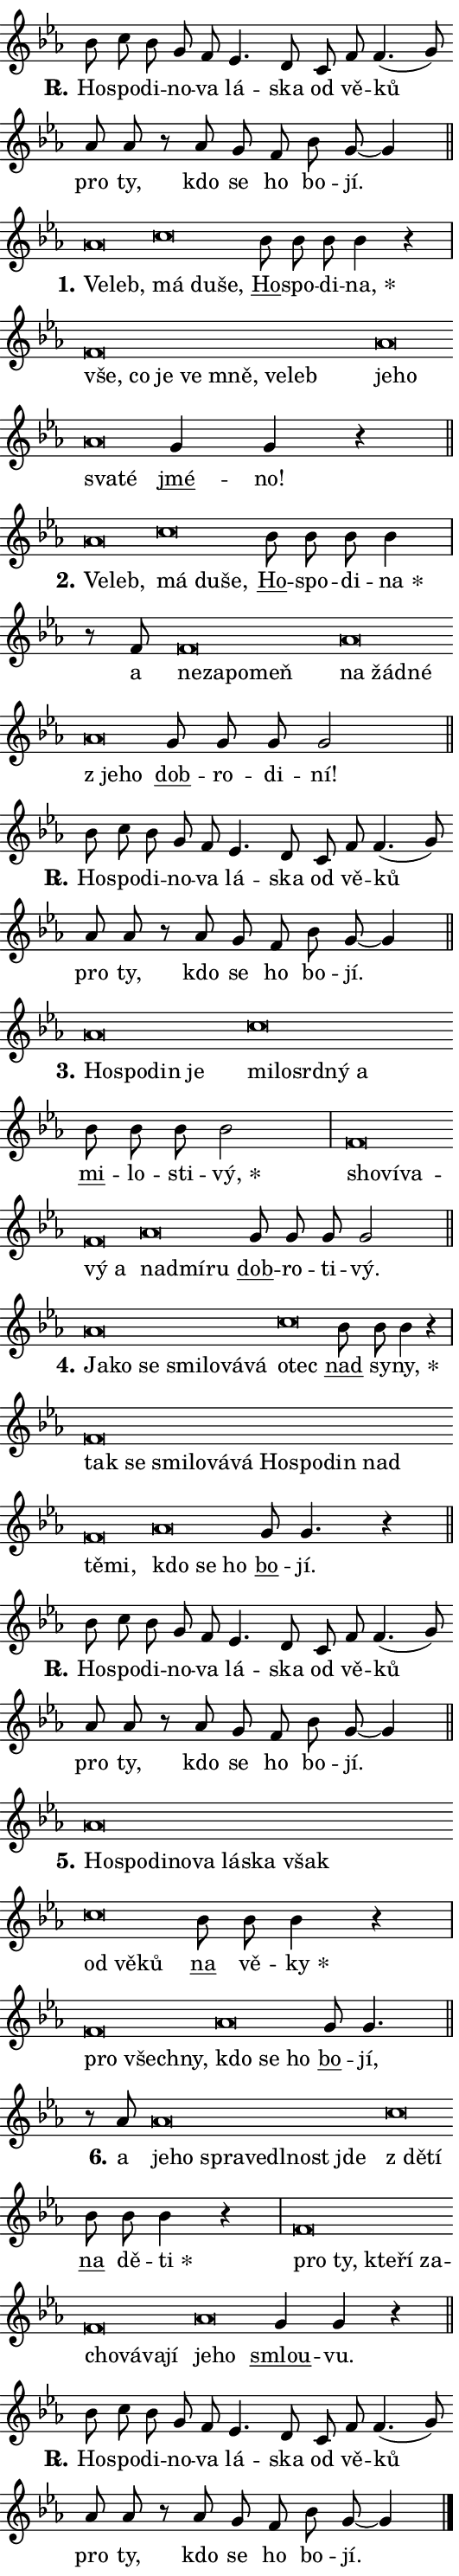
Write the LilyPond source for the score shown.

\version "2.24.0"
\header { tagline = "" }
\paper {
  indent = 0\cm
  top-margin = 0\cm
  right-margin = 0.13\cm % to fit lyric hyphens
  bottom-margin = 0\cm
  left-margin = 0\cm
  paper-width = 9\cm
  page-breaking = #ly:one-page-breaking
  system-system-spacing.basic-distance = #11
  score-system-spacing.basic-distance = #11
  ragged-last = ##f
}


%% Author: Thomas Morley
%% https://lists.gnu.org/archive/html/lilypond-user/2020-05/msg00002.html
#(define (line-position grob)
"Returns position of @var[grob} in current system:
   @code{'start}, if at first time-step
   @code{'end}, if at last time-step
   @code{'middle} otherwise
"
  (let* ((col (ly:item-get-column grob))
         (ln (ly:grob-object col 'left-neighbor))
         (rn (ly:grob-object col 'right-neighbor))
         (col-to-check-left (if (ly:grob? ln) ln col))
         (col-to-check-right (if (ly:grob? rn) rn col))
         (break-dir-left
           (and
             (ly:grob-property col-to-check-left 'non-musical #f)
             (ly:item-break-dir col-to-check-left)))
         (break-dir-right
           (and
             (ly:grob-property col-to-check-right 'non-musical #f)
             (ly:item-break-dir col-to-check-right))))
        (cond ((eqv? 1 break-dir-left) 'start)
              ((eqv? -1 break-dir-right) 'end)
              (else 'middle))))

#(define (tranparent-at-line-position vctor)
  (lambda (grob)
  "Relying on @code{line-position} select the relevant enry from @var{vctor}.
Used to determine transparency,"
    (case (line-position grob)
      ((end) (not (vector-ref vctor 0)))
      ((middle) (not (vector-ref vctor 1)))
      ((start) (not (vector-ref vctor 2))))))

noteHeadBreakVisibility =
#(define-music-function (break-visibility)(vector?)
"Makes @code{NoteHead}s transparent relying on @var{break-visibility}"
#{
  \override NoteHead.transparent =
    #(tranparent-at-line-position break-visibility)
#})

#(define delete-ledgers-for-transparent-note-heads
  (lambda (grob)
    "Reads whether a @code{NoteHead} is transparent.
If so this @code{NoteHead} is removed from @code{'note-heads} from
@var{grob}, which is supposed to be @code{LedgerLineSpanner}.
As a result ledgers are not printed for this @code{NoteHead}"
    (let* ((nhds-array (ly:grob-object grob 'note-heads))
           (nhds-list
             (if (ly:grob-array? nhds-array)
                 (ly:grob-array->list nhds-array)
                 '()))
           ;; Relies on the transparent-property being done before
           ;; Staff.LedgerLineSpanner.after-line-breaking is executed.
           ;; This is fragile ...
           (to-keep
             (remove
               (lambda (nhd)
                 (ly:grob-property nhd 'transparent #f))
               nhds-list)))
      ;; TODO find a better method to iterate over grob-arrays, similiar
      ;; to filter/remove etc for lists
      ;; For now rebuilt from scratch
      (set! (ly:grob-object grob 'note-heads)  '())
      (for-each
        (lambda (nhd)
          (ly:pointer-group-interface::add-grob grob 'note-heads nhd))
        to-keep))))

squashNotes = {
  \override NoteHead.X-extent = #'(-0.2 . 0.2)
  \override NoteHead.Y-extent = #'(-0.75 . 0)
  \override NoteHead.stencil =
    #(lambda (grob)
       (let ((pos (ly:grob-property grob 'staff-position)))
         (begin
           (if (< pos -7) (display "ERROR: Lower brevis then expected\n") (display ""))
           (if (<= pos -6) ly:text-interface::print ly:note-head::print))))
}
unSquashNotes = {
  \revert NoteHead.X-extent
  \revert NoteHead.Y-extent
  \revert NoteHead.stencil
}

hideNotes = \noteHeadBreakVisibility #begin-of-line-visible
unHideNotes = \noteHeadBreakVisibility #all-visible

% work-around for resetting accidentals
% https://lilypond.org/doc/v2.23/Documentation/notation/displaying-rhythms#unmetered-music
cadenzaMeasure = {
  \cadenzaOff
  \partial 1024 s1024
  \cadenzaOn
}

#(define-markup-command (accent layout props text) (markup?)
  "Underline accented syllable"
  (interpret-markup layout props
    #{\markup \override #'(offset . 4.3) \underline { #text }#}))

responsum = \markup \concat {
  "R" \hspace #-1.05 \path #0.1 #'((moveto 0 0.07) (lineto 0.9 0.8)) \hspace #0.05 "."
}

spaceSize = #0.6828661417322834 % exact space size for TeX Gyre Schola

\layout {
  \context {
    \Staff
    \remove "Time_signature_engraver"
    \override LedgerLineSpanner.after-line-breaking = #delete-ledgers-for-transparent-note-heads
  }
  \context {
    \Lyrics {
      \override LyricSpace.minimum-distance = \spaceSize
      \override LyricText.font-name = #"TeX Gyre Schola"
      \override LyricText.font-size = 1
      \override StanzaNumber.font-name = #"TeX Gyre Schola Bold"
      \override StanzaNumber.font-size = 1
    }
  }
  \context {
    \Score 
    \override NoteHead.text =
      #(lambda (grob) 
        (let ((pos (ly:grob-property grob 'staff-position)))
          #{\markup {
            \combine
              \halign #-0.55 \raise #(if (= pos -6) 0 0.5) \override #'(thickness . 2) \draw-line #'(3.2 . 0)
              \musicglyph "noteheads.sM1"
          }#}))
  }
}

% magnetic-lyrics.ily
%
%   written by
%     Jean Abou Samra <jean@abou-samra.fr>
%     Werner Lemberg <wl@gnu.org>
%
%   adapted by
%     Jiri Hon <jiri.hon@gmail.com>
%
% Version 2022-Apr-15

% https://www.mail-archive.com/lilypond-user@gnu.org/msg149350.html

#(define (Left_hyphen_pointer_engraver context)
   "Collect syllable-hyphen-syllable occurrences in lyrics and store
them in properties.  This engraver only looks to the left.  For
example, if the lyrics input is @code{foo -- bar}, it does the
following.

@itemize @bullet
@item
Set the @code{text} property of the @code{LyricHyphen} grob between
@q{foo} and @q{bar} to @code{foo}.

@item
Set the @code{left-hyphen} property of the @code{LyricText} grob with
text @q{foo} to the @code{LyricHyphen} grob between @q{foo} and
@q{bar}.
@end itemize

Use this auxiliary engraver in combination with the
@code{lyric-@/text::@/apply-@/magnetic-@/offset!} hook."
   (let ((hyphen #f)
         (text #f))
     (make-engraver
      (acknowledgers
       ((lyric-syllable-interface engraver grob source-engraver)
        (set! text grob)))
      (end-acknowledgers
       ((lyric-hyphen-interface engraver grob source-engraver)
        ;(when (not (grob::has-interface grob 'lyric-space-interface))
          (set! hyphen grob)));)
      ((stop-translation-timestep engraver)
       (when (and text hyphen)
         (ly:grob-set-object! text 'left-hyphen hyphen))
       (set! text #f)
       (set! hyphen #f)))))

#(define (lyric-text::apply-magnetic-offset! grob)
   "If the space between two syllables is less than the value in
property @code{LyricText@/.details@/.squash-threshold}, move the right
syllable to the left so that it gets concatenated with the left
syllable.

Use this function as a hook for
@code{LyricText@/.after-@/line-@/breaking} if the
@code{Left_@/hyphen_@/pointer_@/engraver} is active."
   (let ((hyphen (ly:grob-object grob 'left-hyphen #f)))
     (when hyphen
       (let ((left-text (ly:spanner-bound hyphen LEFT)))
         (when (grob::has-interface left-text 'lyric-syllable-interface)
           (let* ((common (ly:grob-common-refpoint grob left-text X))
                  (this-x-ext (ly:grob-extent grob common X))
                  (left-x-ext
                   (begin
                     ;; Trigger magnetism for left-text.
                     (ly:grob-property left-text 'after-line-breaking)
                     (ly:grob-extent left-text common X)))
                  ;; `delta` is the gap width between two syllables.
                  (delta (- (interval-start this-x-ext)
                            (interval-end left-x-ext)))
                  (details (ly:grob-property grob 'details))
                  (threshold (assoc-get 'squash-threshold details 0.2)))
             (when (< delta threshold)
               (let* (;; We have to manipulate the input text so that
                      ;; ligatures crossing syllable boundaries are not
                      ;; disabled.  For languages based on the Latin
                      ;; script this is essentially a beautification.
                      ;; However, for non-Western scripts it can be a
                      ;; necessity.
                      (lt (ly:grob-property left-text 'text))
                      (rt (ly:grob-property grob 'text))
                      (is-space (grob::has-interface hyphen 'lyric-space-interface))
                      (space (if is-space " " ""))
                      (extra-delta (if is-space spaceSize 0))
                      ;; Append new syllable.
                      (ltrt-space (if (and (string? lt) (string? rt))
                                (string-append lt space rt)
                                (make-concat-markup (list lt space rt))))
                      ;; Right-align `ltrt` to the right side.
                      (ltrt-space-markup (grob-interpret-markup
                               grob
                               (make-translate-markup
                                (cons (interval-length this-x-ext) 0)
                                (make-right-align-markup ltrt-space)))))
                 (begin
                   ;; Don't print `left-text`.
                   (ly:grob-set-property! left-text 'stencil #f)
                   ;; Set text and stencil (which holds all collected
                   ;; syllables so far) and shift it to the left.
                   (ly:grob-set-property! grob 'text ltrt-space)
                   (ly:grob-set-property! grob 'stencil ltrt-space-markup)
                   (ly:grob-translate-axis! grob (- (- delta extra-delta)) X))))))))))


#(define (lyric-hyphen::displace-bounds-first grob)
   ;; Make very sure this callback isn't triggered too early.
   (let ((left (ly:spanner-bound grob LEFT))
         (right (ly:spanner-bound grob RIGHT)))
     (ly:grob-property left 'after-line-breaking)
     (ly:grob-property right 'after-line-breaking)
     (ly:lyric-hyphen::print grob)))

squashThreshold = #0.4

\layout {
  \context {
    \Lyrics
    \consists #Left_hyphen_pointer_engraver
    \override LyricText.after-line-breaking =
      #lyric-text::apply-magnetic-offset!
    \override LyricHyphen.stencil = #lyric-hyphen::displace-bounds-first
    \override LyricText.details.squash-threshold = \squashThreshold
    \override LyricHyphen.minimum-distance = 0
    \override LyricHyphen.minimum-length = \squashThreshold
  }
}

squashText = \override LyricText.details.squash-threshold = 9999
unSquashText = \override LyricText.details.squash-threshold = \squashThreshold

leftText = \override LyricText.self-alignment-X = #LEFT
unLeftText = \revert LyricText.self-alignment-X

starOffset = #(lambda (grob) 
                (let ((x_offset (ly:self-alignment-interface::aligned-on-x-parent grob)))
                  (if (= x_offset 0) 0 (+ x_offset 1.2))))

star = #(define-music-function (syllable)(string?)
"Append star separator at the end of a syllable"
#{
  \once \override LyricText.X-offset = #starOffset
  \lyricmode { \markup {
    #syllable
    \override #'((font-name . "TeX Gyre Schola Bold")) \hspace #0.2 \lower #0.65 \larger "*"
  } }
#})

starAccent = #(define-music-function (syllable)(string?)
"Append star separator at the end of a syllable and make accent"
#{
  \once \override LyricText.X-offset = #starOffset
  \lyricmode { \markup {
    \accent #syllable
    \override #'((font-name . "TeX Gyre Schola Bold")) \hspace #0.2 \lower #0.65 \larger "*"
  } }
#})

breath = #(define-music-function (syllable)(string?)
"Append breathing indicator at the end of a syllable"
#{
  \lyricmode { \markup { #syllable "+" } }
#})

optionalBreath = #(define-music-function (syllable)(string?)
"Append optional breathing indicator at the end of a syllable"
#{
  \lyricmode { \markup { #syllable "(+)" } }
#})


\score {
    <<
        \new Voice = "melody" { \cadenzaOn \key es \major \relative { bes'8 c bes g f es4. d8 \bar "" c f f4.( g8)] \bar "" as as \bar "" r as g f bes g~ g4 \cadenzaMeasure \bar "||" \break } }
        \new Lyrics \lyricsto "melody" { \lyricmode { \set stanza = \responsum
Ho -- spo -- di -- no -- va lá -- ska od vě -- ků pro ty, kdo se ho bo -- jí. } }
    >>
    \layout {}
}

\score {
    <<
        \new Voice = "melody" { \cadenzaOn \key es \major \relative { \squashNotes as'\breve*1/16 \hideNotes \breve*1/16 \bar "" \unHideNotes \unSquashNotes \squashNotes c\breve*1/16 \hideNotes \breve*1/16 \breve*1/16 \bar "" \unHideNotes \unSquashNotes \bar "" bes8 bes bes bes4 r \cadenzaMeasure \bar "|" \squashNotes f\breve*1/16 \hideNotes \breve*1/16 \bar "" \breve*1/16 \bar "" \breve*1/16 \bar "" \breve*1/16 \bar "" \breve*1/16 \breve*1/16 \bar "" \unHideNotes \unSquashNotes \squashNotes as\breve*1/16 \hideNotes \breve*1/16 \bar "" \breve*1/16 \breve*1/16 \bar "" \unHideNotes \unSquashNotes \bar "" g4 g r \cadenzaMeasure \bar "||" \break } }
        \new Lyrics \lyricsto "melody" { \lyricmode { \set stanza = "1."
\leftText Ve -- \squashText leb, \unSquashText má \squashText du -- še, \unLeftText \unSquashText \markup \accent Ho -- spo -- di -- \star na, \leftText vše, \squashText co je ve mně, ve -- leb \unSquashText je -- \squashText ho sva -- té \unLeftText \unSquashText \markup \accent jmé -- no! } }
    >>
    \layout {}
}

\score {
    <<
        \new Voice = "melody" { \cadenzaOn \key es \major \relative { \squashNotes as'\breve*1/16 \hideNotes \breve*1/16 \bar "" \unHideNotes \unSquashNotes \squashNotes c\breve*1/16 \hideNotes \breve*1/16 \breve*1/16 \bar "" \unHideNotes \unSquashNotes \bar "" bes8 bes bes bes4 \cadenzaMeasure \bar "|" r8 f8 \squashNotes f\breve*1/16 \hideNotes \breve*1/16 \bar "" \breve*1/16 \breve*1/16 \bar "" \unHideNotes \unSquashNotes \squashNotes as\breve*1/16 \hideNotes \breve*1/16 \bar "" \breve*1/16 \bar "" \breve*1/16 \breve*1/16 \bar "" \unHideNotes \unSquashNotes \bar "" g8 g g g2 \cadenzaMeasure \bar "||" \break } }
        \new Lyrics \lyricsto "melody" { \lyricmode { \set stanza = "2."
\leftText Ve -- \squashText leb, \unSquashText má \squashText du -- še, \unLeftText \unSquashText \markup \accent Ho -- spo -- di -- \star na a \leftText ne -- \squashText za -- po -- meň \unSquashText na \squashText žád -- né "z je" -- ho \unLeftText \unSquashText \markup \accent dob -- ro -- di -- ní! } }
    >>
    \layout {}
}

\score {
    <<
        \new Voice = "melody" { \cadenzaOn \key es \major \relative { bes'8 c bes g f es4. d8 \bar "" c f f4.( g8)] \bar "" as as \bar "" r as g f bes g~ g4 \cadenzaMeasure \bar "||" \break } }
        \new Lyrics \lyricsto "melody" { \lyricmode { \set stanza = \responsum
Ho -- spo -- di -- no -- va lá -- ska od vě -- ků pro ty, kdo se ho bo -- jí. } }
    >>
    \layout {}
}

\score {
    <<
        \new Voice = "melody" { \cadenzaOn \key es \major \relative { \squashNotes as'\breve*1/16 \hideNotes \breve*1/16 \bar "" \breve*1/16 \breve*1/16 \bar "" \unHideNotes \unSquashNotes \squashNotes c\breve*1/16 \hideNotes \breve*1/16 \bar "" \breve*1/16 \bar "" \breve*1/16 \breve*1/16 \bar "" \unHideNotes \unSquashNotes \bar "" bes8 bes bes bes2 \cadenzaMeasure \bar "|" \squashNotes f\breve*1/16 \hideNotes \breve*1/16 \bar "" \breve*1/16 \bar "" \breve*1/16 \breve*1/16 \bar "" \unHideNotes \unSquashNotes \squashNotes as\breve*1/16 \hideNotes \breve*1/16 \breve*1/16 \bar "" \unHideNotes \unSquashNotes \bar "" g8 g g g2 \cadenzaMeasure \bar "||" \break } }
        \new Lyrics \lyricsto "melody" { \lyricmode { \set stanza = "3."
\leftText Ho -- \squashText spo -- din je \unSquashText mi -- \squashText lo -- srd -- ný a \unLeftText \unSquashText \markup \accent mi -- lo -- sti -- \star vý, \leftText sho -- \squashText ví -- va -- vý a \unSquashText nad -- \squashText mí -- ru \unLeftText \unSquashText \markup \accent dob -- ro -- ti -- vý. } }
    >>
    \layout {}
}

\score {
    <<
        \new Voice = "melody" { \cadenzaOn \key es \major \relative { \squashNotes as'\breve*1/16 \hideNotes \breve*1/16 \bar "" \breve*1/16 \bar "" \breve*1/16 \bar "" \breve*1/16 \bar "" \breve*1/16 \breve*1/16 \bar "" \unHideNotes \unSquashNotes \squashNotes c\breve*1/16 \hideNotes \breve*1/16 \bar "" \unHideNotes \unSquashNotes \bar "" bes8 bes bes4 r \cadenzaMeasure \bar "|" \squashNotes f\breve*1/16 \hideNotes \breve*1/16 \bar "" \breve*1/16 \bar "" \breve*1/16 \bar "" \breve*1/16 \bar "" \breve*1/16 \bar "" \breve*1/16 \bar "" \breve*1/16 \bar "" \breve*1/16 \bar "" \breve*1/16 \bar "" \breve*1/16 \breve*1/16 \bar "" \unHideNotes \unSquashNotes \squashNotes as\breve*1/16 \hideNotes \breve*1/16 \breve*1/16 \bar "" \unHideNotes \unSquashNotes \bar "" g8 g4. r4 \cadenzaMeasure \bar "||" \break } }
        \new Lyrics \lyricsto "melody" { \lyricmode { \set stanza = "4."
\leftText Ja -- \squashText ko se smi -- lo -- vá -- vá \unSquashText o -- \squashText tec \unLeftText \unSquashText \markup \accent nad sy -- \star ny, \leftText tak \squashText se smi -- lo -- vá -- vá Ho -- spo -- din nad tě -- mi, \unSquashText kdo \squashText se ho \unLeftText \unSquashText \markup \accent bo -- jí. } }
    >>
    \layout {}
}

\score {
    <<
        \new Voice = "melody" { \cadenzaOn \key es \major \relative { bes'8 c bes g f es4. d8 \bar "" c f f4.( g8)] \bar "" as as \bar "" r as g f bes g~ g4 \cadenzaMeasure \bar "||" \break } }
        \new Lyrics \lyricsto "melody" { \lyricmode { \set stanza = \responsum
Ho -- spo -- di -- no -- va lá -- ska od vě -- ků pro ty, kdo se ho bo -- jí. } }
    >>
    \layout {}
}

\score {
    <<
        \new Voice = "melody" { \cadenzaOn \key es \major \relative { \squashNotes as'\breve*1/16 \hideNotes \breve*1/16 \bar "" \breve*1/16 \bar "" \breve*1/16 \bar "" \breve*1/16 \bar "" \breve*1/16 \bar "" \breve*1/16 \breve*1/16 \bar "" \unHideNotes \unSquashNotes \squashNotes c\breve*1/16 \hideNotes \breve*1/16 \breve*1/16 \bar "" \unHideNotes \unSquashNotes \bar "" bes8 bes bes4 r \cadenzaMeasure \bar "|" \squashNotes f\breve*1/16 \hideNotes \breve*1/16 \breve*1/16 \bar "" \unHideNotes \unSquashNotes \squashNotes as\breve*1/16 \hideNotes \breve*1/16 \breve*1/16 \bar "" \unHideNotes \unSquashNotes \bar "" g8 g4. \cadenzaMeasure \bar "||" \break } }
        \new Lyrics \lyricsto "melody" { \lyricmode { \set stanza = "5."
\leftText Ho -- \squashText spo -- di -- no -- va lá -- ska však \unSquashText od \squashText vě -- ků \unLeftText \unSquashText \markup \accent na vě -- \star ky \leftText pro \squashText všech -- ny, \unSquashText kdo \squashText se ho \unLeftText \unSquashText \markup \accent bo -- jí, } }
    >>
    \layout {}
}

\score {
    <<
        \new Voice = "melody" { \cadenzaOn \key es \major \relative { r8 as'8 \squashNotes as\breve*1/16 \hideNotes \breve*1/16 \bar "" \breve*1/16 \bar "" \breve*1/16 \bar "" \breve*1/16 \bar "" \breve*1/16 \breve*1/16 \bar "" \unHideNotes \unSquashNotes \squashNotes c\breve*1/16 \hideNotes \breve*1/16 \bar "" \unHideNotes \unSquashNotes \bar "" bes8 bes bes4 r \cadenzaMeasure \bar "|" \squashNotes f\breve*1/16 \hideNotes \breve*1/16 \bar "" \breve*1/16 \bar "" \breve*1/16 \bar "" \breve*1/16 \bar "" \breve*1/16 \bar "" \breve*1/16 \bar "" \breve*1/16 \breve*1/16 \bar "" \unHideNotes \unSquashNotes \squashNotes as\breve*1/16 \hideNotes \breve*1/16 \bar "" \unHideNotes \unSquashNotes \bar "" g4 g r \cadenzaMeasure \bar "||" \break } }
        \new Lyrics \lyricsto "melody" { \lyricmode { \set stanza = "6."
a \leftText je -- \squashText ho spra -- ve -- dl -- nost jde \unSquashText "z dě" -- \squashText tí \unLeftText \unSquashText \markup \accent na dě -- \star ti \leftText pro \squashText ty, kte -- ří za -- cho -- vá -- va -- jí \unSquashText je -- \squashText ho \unLeftText \unSquashText \markup \accent smlou -- vu. } }
    >>
    \layout {}
}

\score {
    <<
        \new Voice = "melody" { \cadenzaOn \key es \major \relative { bes'8 c bes g f es4. d8 \bar "" c f f4.( g8)] \bar "" as as \bar "" r as g f bes g~ g4 \cadenzaMeasure \bar "||" \break } \bar "|." }
        \new Lyrics \lyricsto "melody" { \lyricmode { \set stanza = \responsum
Ho -- spo -- di -- no -- va lá -- ska od vě -- ků pro ty, kdo se ho bo -- jí. } }
    >>
    \layout {}
}
